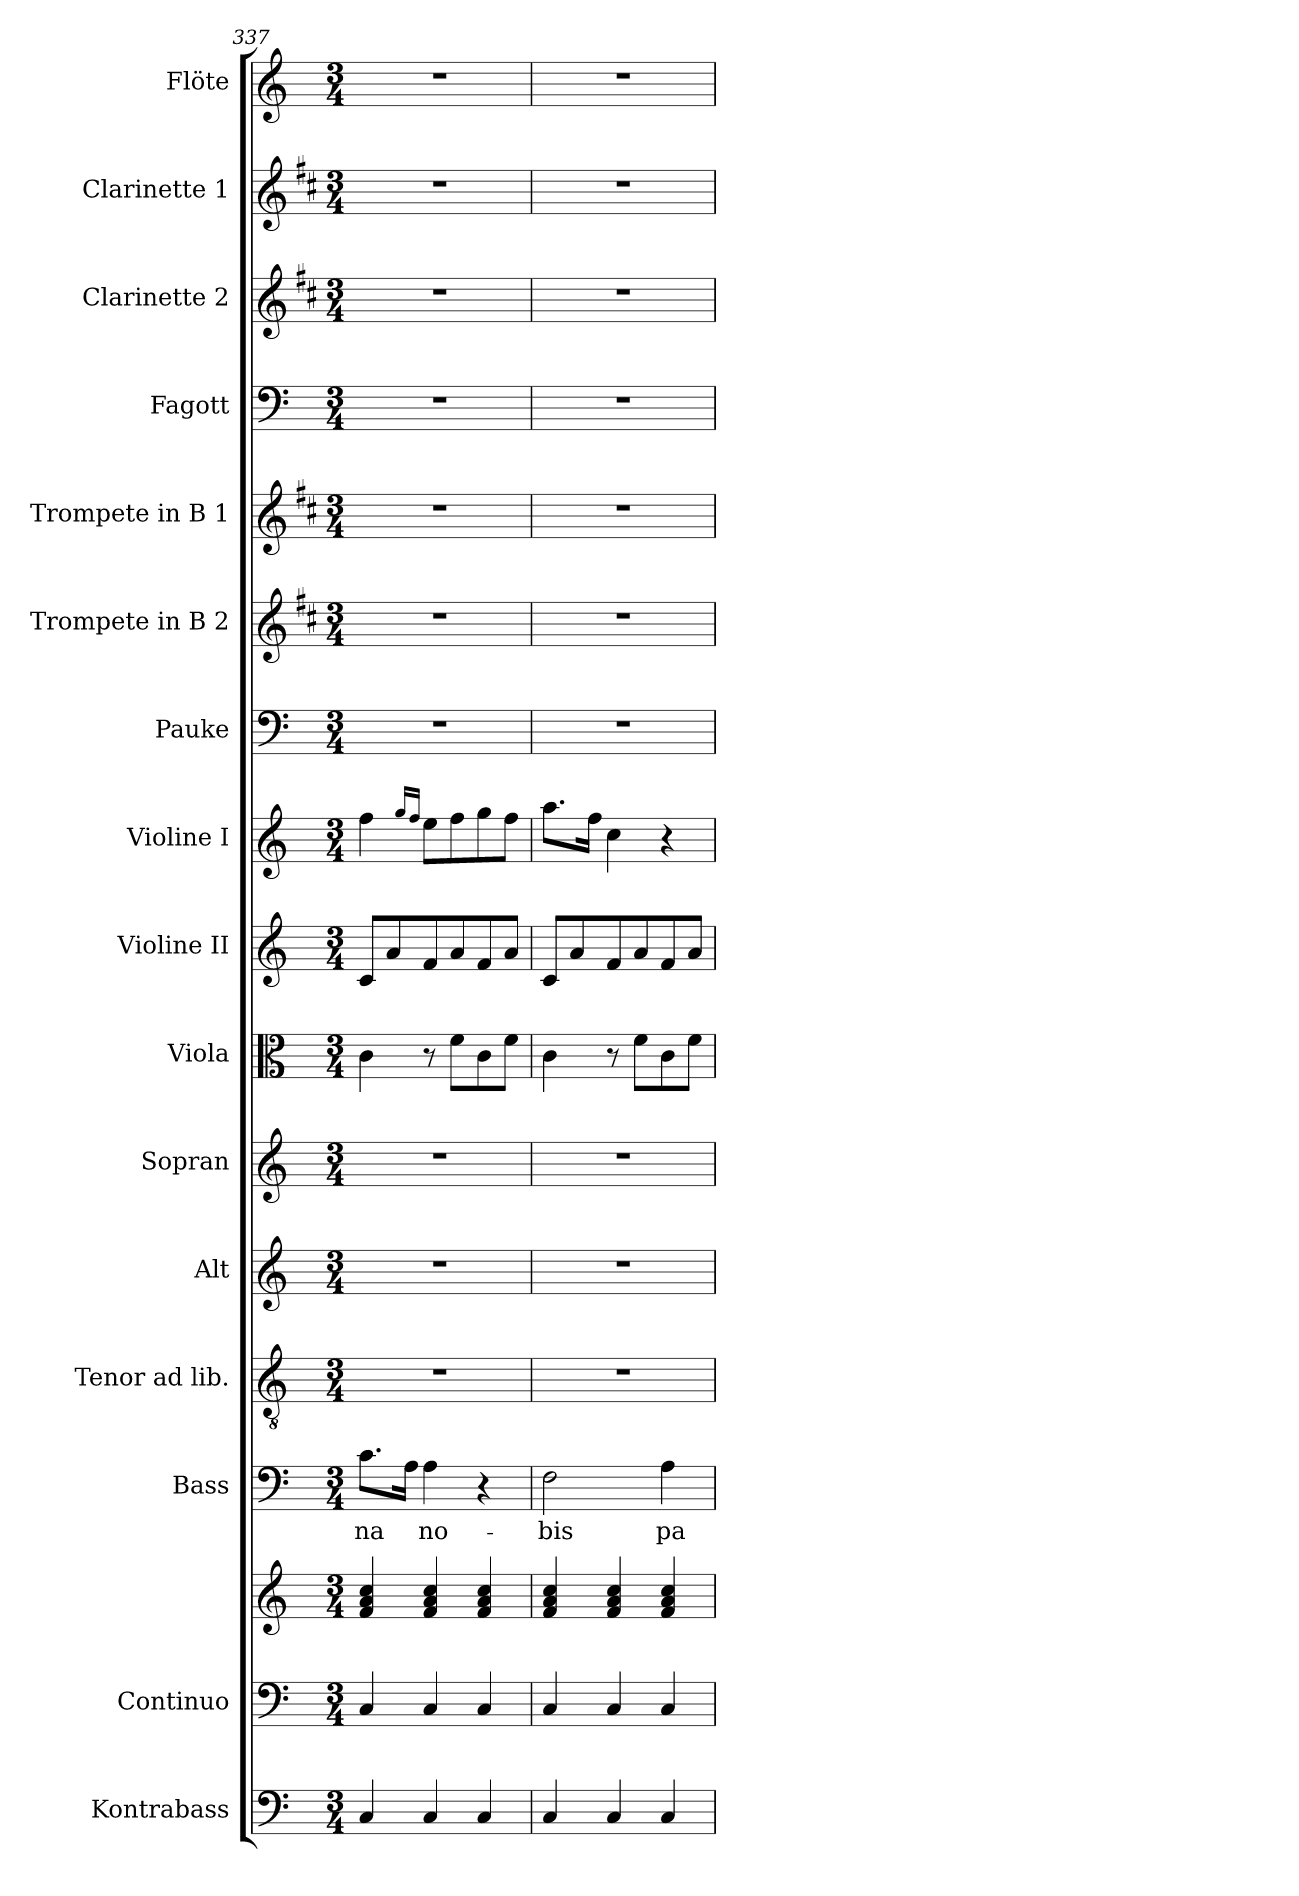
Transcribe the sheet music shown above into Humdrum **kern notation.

**kern	**kern	**kern	**kern	**text	**kern	**kern	**kern	**kern	**kern	**kern	**kern	**kern	**kern	**kern	**kern	**kern	**kern
*part16	*part15	*part15	*part14	*part14	*part13	*part12	*part11	*part10	*part9	*part8	*part7	*part6	*part5	*part4	*part3	*part2	*part1
*staff17	*staff16	*staff15	*staff14	*staff14	*staff13	*staff12	*staff11	*staff10	*staff9	*staff8	*staff7	*staff6	*staff5	*staff4	*staff3	*staff2	*staff1
*I"Kontrabass	*I"Continuo	*	*I"Bass	*	*I"Tenor ad lib.	*I"Alt	*I"Sopran	*I"Viola	*I"Violine II	*I"Violine I	*I"Pauke	*I"Trompete in B 2	*I"Trompete in B 1	*I"Fagott	*I"Clarinette 2	*I"Clarinette 1	*I"Flöte
*I'Kb.	*I'cont.	*	*I'B	*	*I'T	*I'A	*I'S	*I'Vla.	*I'Vl. II	*I'Vl. I	*I'Pk.	*	*	*I'Fg.	*I'Cl. 2	*I'Cl. 1	*I'Fl.
*clefF4	*clefF4	*clefG2	*clefF4	*	*clefGv2	*clefG2	*clefG2	*clefC3	*clefG2	*clefG2	*clefF4	*clefG2	*clefG2	*clefF4	*clefG2	*clefG2	*clefG2
*ITrd7c12	*	*	*	*	*	*	*	*	*	*	*	*ITrd1c2	*ITrd1c2	*	*ITrd1c2	*ITrd1c2	*
*k[]	*k[]	*k[]	*k[]	*	*k[]	*k[]	*k[]	*k[]	*k[]	*k[]	*k[]	*k[]	*k[]	*k[]	*k[]	*k[]	*k[]
*C:	*C:	*C:	*C:	*	*C:	*C:	*C:	*C:	*C:	*C:	*C:	*C:	*C:	*C:	*C:	*C:	*C:
*M3/4	*M3/4	*M3/4	*M3/4	*	*M3/4	*M3/4	*M3/4	*M3/4	*M3/4	*M3/4	*M3/4	*M3/4	*M3/4	*M3/4	*M3/4	*M3/4	*M3/4
=337	=337	=337	=337	=337	=337	=337	=337	=337	=337	=337	=337	=337	=337	=337	=337	=337	=337
!	!	!	!	!LO:LY:b	!	!	!	!	!	!	!	!	!	!	!	!	!
4CC/	4C/	4f/ 4a/ 4cc/	8.c\L	-na	2.r	2.r	2.r	4c\	8c/L	4ff\	2.r	2.r	2.r	2.r	2.r	2.r	2.r
.	.	.	.	.	.	.	.	.	8a/	.	.	.	.	.	.	.	.
.	.	.	16A\Jk	.	.	.	.	.	.	.	.	.	.	.	.	.	.
.	.	.	.	.	.	.	.	.	.	16qgg/LL	.	.	.	.	.	.	.
.	.	.	.	.	.	.	.	.	.	16qff/JJ	.	.	.	.	.	.	.
!	!	!	!	!LO:LY:b	!	!	!	!	!	!	!	!	!	!	!	!	!
4CC/	4C/	4f/ 4a/ 4cc/	4A\	no-	.	.	.	8r	8f/	8ee\L	.	.	.	.	.	.	.
.	.	.	.	.	.	.	.	8f\L	8a/	8ff\	.	.	.	.	.	.	.
4CC/	4C/	4f/ 4a/ 4cc/	4r	.	.	.	.	8c\	8f/	8gg\	.	.	.	.	.	.	.
.	.	.	.	.	.	.	.	8f\J	8a/J	8ff\J	.	.	.	.	.	.	.
=338	=338	=338	=338	=338	=338	=338	=338	=338	=338	=338	=338	=338	=338	=338	=338	=338	=338
!	!	!	!	!LO:LY:b	!	!	!	!	!	!	!	!	!	!	!	!	!
4CC/	4C/	4f/ 4a/ 4cc/	2F\	-bis	2.r	2.r	2.r	4c\	8c/L	8.aa\L	2.r	2.r	2.r	2.r	2.r	2.r	2.r
.	.	.	.	.	.	.	.	.	8a/	.	.	.	.	.	.	.	.
.	.	.	.	.	.	.	.	.	.	16ff\Jk	.	.	.	.	.	.	.
4CC/	4C/	4f/ 4a/ 4cc/	.	.	.	.	.	8r	8f/	4cc\	.	.	.	.	.	.	.
.	.	.	.	.	.	.	.	8f\L	8a/	.	.	.	.	.	.	.	.
!	!	!	!	!LO:LY:b	!	!	!	!	!	!	!	!	!	!	!	!	!
4CC/	4C/	4f/ 4a/ 4cc/	4A\	pa-	.	.	.	8c\	8f/	4r	.	.	.	.	.	.	.
.	.	.	.	.	.	.	.	8f\J	8a/J	.	.	.	.	.	.	.	.
=	=	=	=	=	=	=	=	=	=	=	=	=	=	=	=	=	=
*-	*-	*-	*-	*-	*-	*-	*-	*-	*-	*-	*-	*-	*-	*-	*-	*-	*-
